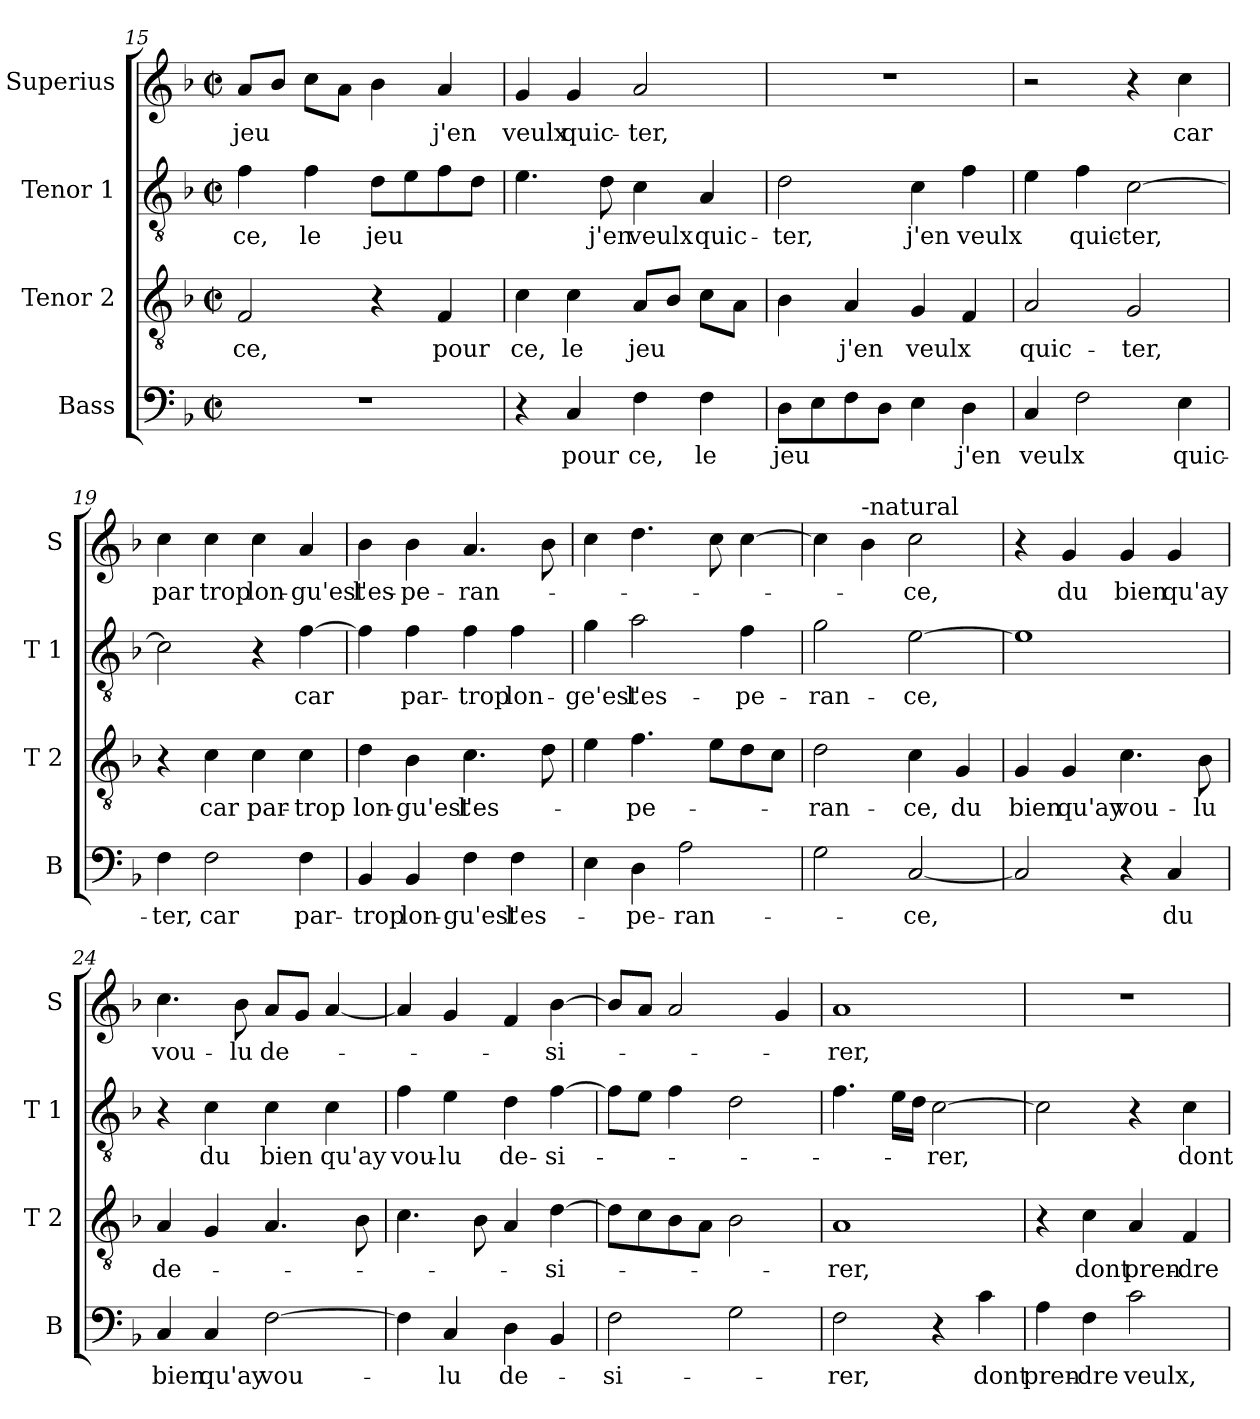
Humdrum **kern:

**kern	**text	**kern	**text	**kern	**text	**kern	**text
*part4	*part4	*part3	*part3	*part2	*part2	*part1	*part1
*staff4	*staff4	*staff3	*staff3	*staff2	*staff2	*staff1	*staff1
*I"Bass	*	*I"Tenor 2	*	*I"Tenor 1	*	*I"Superius	*
*I'B	*	*I'T 2	*	*I'T 1	*	*I'S	*
*clefF4	*	*clefGv2	*	*clefGv2	*	*clefG2	*
*k[b-]	*	*k[b-]	*	*k[b-]	*	*k[b-]	*
*F:	*	*F:	*	*F:	*	*F:	*
*M2/2	*	*M2/2	*	*M2/2	*	*M2/2	*
*met(c|)	*	*met(c|)	*	*met(c|)	*	*met(c|)	*
=15	=15	=15	=15	=15	=15	=15	=15
1r	.	2F/	-ce,	4f\	ce,	8a/L	jeu
.	.	.	.	.	.	8b-/J	.
.	.	.	.	4f\	le	8cc\L	.
.	.	.	.	.	.	8a\J	.
.	.	4r	.	8d\L	jeu	4b-\	.
.	.	.	.	8e\	.	.	.
.	.	4F/	pour	8f\	.	4a/	j'en
.	.	.	.	8d\J	.	.	.
!!LO:PB:g=z
=16	=16	=16	=16	=16	=16	=16	=16
4r	.	4c\	ce,	4.e\	.	4g/	veulx
4C/	pour	4c\	le	.	.	4g/	quic-
.	.	.	.	8d\	j'en	.	.
4F\	ce,	8A/L	jeu	4c\	veulx	2a/	-ter,
.	.	8B-/J	.	.	.	.	.
4F\	le	8c\L	.	4A/	quic-	.	.
.	.	8A\J	.	.	.	.	.
=17	=17	=17	=17	=17	=17	=17	=17
8D\L	jeu	4B-\	.	2d\	-ter,	1r	.
8E\	.	.	.	.	.	.	.
8F\	.	4A/	j'en	.	.	.	.
8D\J	.	.	.	.	.	.	.
4E\	.	4G/	veulx	4c\	j'en	.	.
4D\	j'en	4F/	.	4f\	veulx	.	.
=18	=18	=18	=18	=18	=18	=18	=18
4C/	veulx	2A/	quic-	4e\	.	2r	.
2F\	.	.	.	4f\	quic-	.	.
.	.	2G/	-ter,	[2c\	-ter,	4r	.
4E\	quic-	.	.	.	.	4cc\	car
=19	=19	=19	=19	=19	=19	=19	=19
4F\	-ter,	4r	.	2c\]	.	4cc\	par
2F\	car	4c\	car	.	.	4cc\	trop
.	.	4c\	par-	4r	.	4cc\	lon-
4F\	par-	4c\	-trop	[4f\	car	4a/	-gu'est
=20	=20	=20	=20	=20	=20	=20	=20
4BB-/	-trop	4d\	lon-	4f\]	.	4b-\	l'es-
4BB-/	lon-	4B-\	-gu'est	4f\	par-	4b-\	-pe-
4F\	-gu'est	4.c\	l'es-	4f\	-trop	4.a/	-ran-
4F\	l'es-	.	.	4f\	lon-	.	.
.	.	8d\	.	.	.	8b-\	.
!!LO:LB:g=z
=21	=21	=21	=21	=21	=21	=21	=21
4E\	.	4e\	.	4g\	-ge'est	4cc\	.
4D\	-pe-	4.f\	-pe-	2a\	l'es-	4.dd\	.
2A\	-ran-	.	.	.	.	.	.
.	.	8e\L	.	.	.	8cc\	.
.	.	8d\	.	4f\	-pe-	[4cc\	.
.	.	8c\J	.	.	.	.	.
=22	=22	=22	=22	=22	=22	=22	=22
2G\	.	2d\	-ran-	2g\	-ran-	4cc\]	.
!	!	!	!	!	!	!LO:TX:a:t=-natural	!
.	.	.	.	.	.	4b-\	.
[2C/	-ce,	4c\	-ce,	[2e\	-ce,	2cc\	-ce,
.	.	4G/	du	.	.	.	.
=23	=23	=23	=23	=23	=23	=23	=23
2C/]	.	4G/	bien	1e]	.	4r	.
.	.	4G/	qu'ay	.	.	4g/	du
4r	.	4.c\	vou-	.	.	4g/	bien
4C/	du	.	.	.	.	4g/	qu'ay
.	.	8B-\	-lu	.	.	.	.
=24	=24	=24	=24	=24	=24	=24	=24
4C/	bien	4A/	de-	4r	.	4.cc\	vou-
4C/	qu'ay	4G/	.	4c\	du	.	.
.	.	.	.	.	.	8b-\	-lu
[2F\	vou-	4.A/	.	4c\	bien	8a/L	de-
.	.	.	.	.	.	8g/J	.
.	.	.	.	4c\	qu'ay	[4a/	.
.	.	8B-\	.	.	.	.	.
=25	=25	=25	=25	=25	=25	=25	=25
4F\]	.	4.c\	.	4f\	vou-	4a/]	.
4C/	-lu	.	.	4e\	-lu	4g/	.
.	.	8B-\	.	.	.	.	.
4D\	de-	4A/	.	4d\	de-	4f/	.
4BB-/	.	[4d\	-si-	[4f\	-si-	[4b-\	-si-
!!LO:LB:g=z
=26	=26	=26	=26	=26	=26	=26	=26
2F\	-si-	8d\L]	.	8f\L]	.	8b-/L]	.
.	.	8c\	.	8e\J	.	8a/J	.
.	.	8B-\	.	4f\	.	2a/	.
.	.	8A\J	.	.	.	.	.
2G\	.	2B-\	.	2d\	.	.	.
.	.	.	.	.	.	4g/	.
=27	=27	=27	=27	=27	=27	=27	=27
2F\	-rer,	1A	-rer,	4.f\	.	1a	-rer,
.	.	.	.	16e\LL	.	.	.
.	.	.	.	16d\JJ	.	.	.
4r	.	.	.	[2c\	-rer,	.	.
4c\	dont	.	.	.	.	.	.
=28	=28	=28	=28	=28	=28	=28	=28
4A\	pren-	4r	.	2c\]	.	1r	.
4F\	-dre	4c\	dont	.	.	.	.
2c\	veulx,	4A/	pren-	4r	.	.	.
.	.	4F/	-dre	4c\	dont	.	.
=	=	=	=	=	=	=	=
*-	*-	*-	*-	*-	*-	*-	*-
